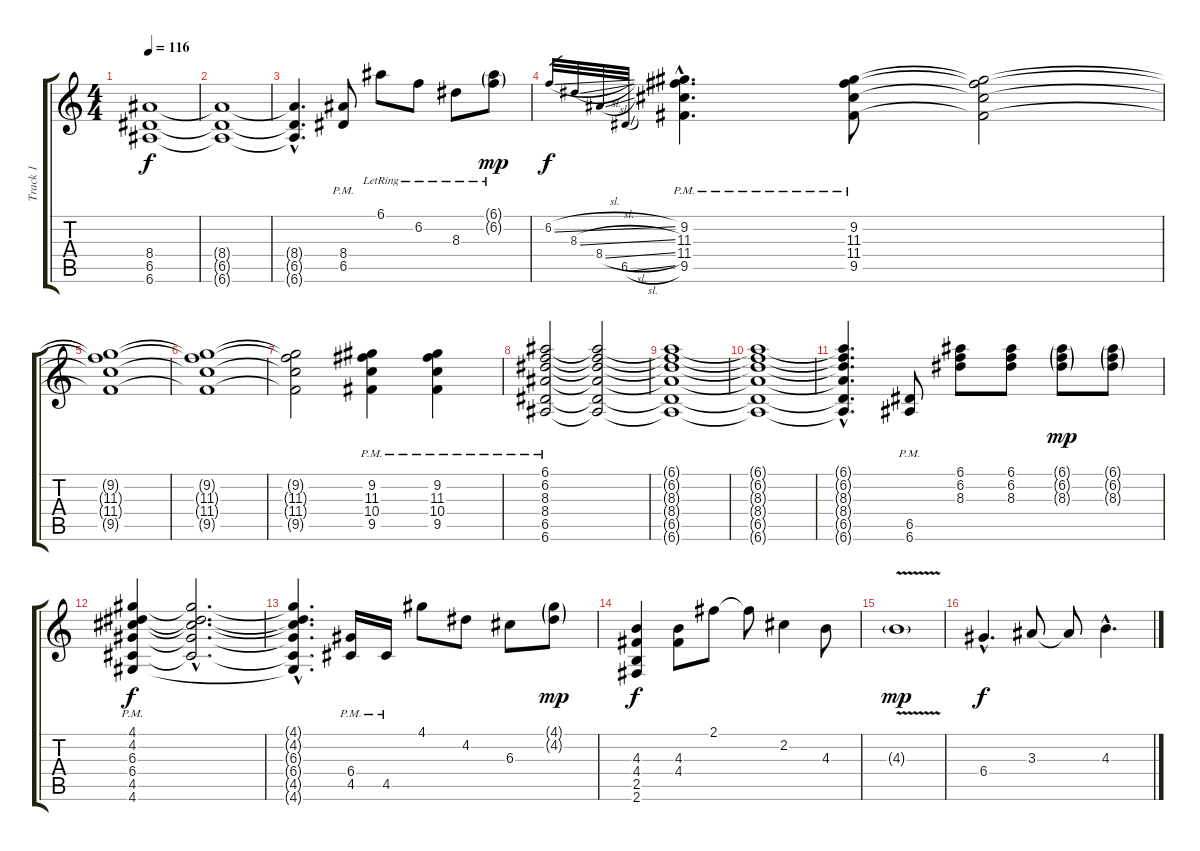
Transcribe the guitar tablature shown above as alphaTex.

\track ("Track 1" "Track 1") {instrument electricguitarclean}
\staff {score tabs}
\tuning (E4 B3 G3 D3 A2 E2) {hide}
\ts (4 4)
\tempo 116
\clef g2
\ks c
(8.4{t} 6.5{t} 6.6{t}).1{dy f} |
(8.4{t} 6.5{t} 6.6{t}).1 |
(8.4{hac t} 6.5{hac t} 6.6{hac t}).4{d} (8.4{pm} 6.5{pm}).8 6.1{lr}.8 6.2{lr}.8 8.3{lr}.8 (6.1{g lr} 6.2{g lr}).8{dy mp} |
6.2{sl}.32{gr dy f} 8.3{sl}.32{gr} 8.4{sl}.32{gr} 6.5{sl}.32{gr} (9.2{hac} 11.3{hac} 11.4{hac} 9.5{hac pm}).4{d} (9.2 11.3 11.4 9.5{pm}).8 (9.2{t} 11.3{t} 11.4{t} 9.5{t}).2 |
(9.2{t} 11.3{t} 11.4{t} 9.5{t}).1 |
(9.2{t} 11.3{t} 11.4{t} 9.5{t}).1 |
(9.2{t} 11.3{t} 11.4{t} 9.5{t}).2 (9.2 11.3 10.4 9.5{pm}).4 (9.2 11.3 10.4 9.5{pm}).4 |
(6.1 6.2 8.3 8.4 6.5{pm} 6.6{pm}).2 (6.1{t} 6.2{t} 8.3{t} 8.4{t} 6.5{t} 6.6{t}).2 |
(6.1{t} 6.2{t} 8.3{t} 8.4{t} 6.5{t} 6.6{t}).1 |
(6.1{t} 6.2{t} 8.3{t} 8.4{t} 6.5{t} 6.6{t}).1 |
(6.1{hac t} 6.2{hac t} 8.3{hac t} 8.4{hac t} 6.5{hac t} 6.6{hac t}).4{d} (6.5{pm} 6.6{pm}).8 (6.1 6.2 8.3).8 (6.1 6.2 8.3).8 (6.1{g} 6.2{g} 8.3{g}).8{dy mp} (6.1{g} 6.2{g} 8.3{g}).8 |
(4.1 4.2 6.3 6.4 4.5{pm} 4.6).4{dy f} (4.1{hac t} 4.2{hac t} 6.3{hac t} 6.4{hac t} 4.5{hac t}).2{d} |
(4.1{hac t} 4.2{hac t} 6.3{hac t} 6.4{hac t} 4.5{hac t} 4.6{hac t}).4{d} (6.4 4.5{pm}).16 4.5{pm}.16 4.1.8 4.2.8 6.3.8 (4.1{g} 4.2{g}).8{dy mp} |
(4.3 4.4 2.5 2.6).4{dy f} (4.3 4.4).8 2.1.8 2.1{t}.8 2.2.4 4.3.8 |
4.3{v g}.1{dy mp} |
6.4{hac}.4{d dy f} 3.3.8 3.3{t}.8 4.3{hac}.4{d}
